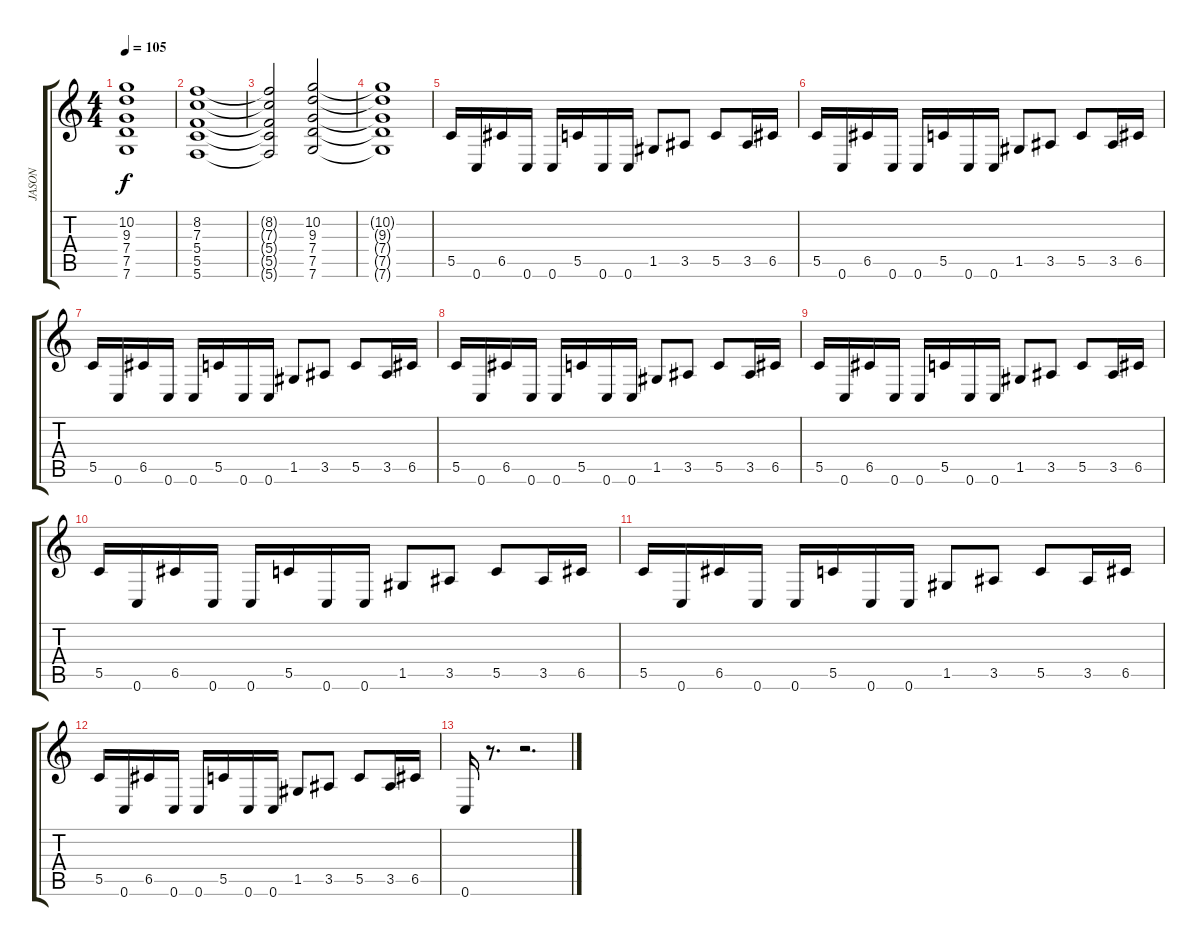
\track ("JASON" "JASON") {instrument distortionguitar}
\staff {score tabs}
\tuning (D4 A3 F3 C3 G2 C2) {hide}
\ts (4 4)
\tempo 105
\clef g2
\ks c
(10.2{t} 9.3{t} 7.4{t} 7.5{t} 7.6{t}).1{dy f} |
(8.2 7.3 5.4 5.5 5.6).1 |
(8.2{t} 7.3{t} 5.4{t} 5.5{t} 5.6{t}).2 (10.2 9.3 7.4 7.5 7.6).2 |
(10.2{t} 9.3{t} 7.4{t} 7.5{t} 7.6{t}).1 |
5.5.16 0.6.16 6.5.16 0.6.16 0.6.16 5.5.16 0.6.16 0.6.16 1.5.8 3.5.8 5.5.8 3.5.16 6.5.16 |
5.5.16 0.6.16 6.5.16 0.6.16 0.6.16 5.5.16 0.6.16 0.6.16 1.5.8 3.5.8 5.5.8 3.5.16 6.5.16 |
5.5.16 0.6.16 6.5.16 0.6.16 0.6.16 5.5.16 0.6.16 0.6.16 1.5.8 3.5.8 5.5.8 3.5.16 6.5.16 |
5.5.16 0.6.16 6.5.16 0.6.16 0.6.16 5.5.16 0.6.16 0.6.16 1.5.8 3.5.8 5.5.8 3.5.16 6.5.16 |
5.5.16 0.6.16 6.5.16 0.6.16 0.6.16 5.5.16 0.6.16 0.6.16 1.5.8 3.5.8 5.5.8 3.5.16 6.5.16 |
5.5.16 0.6.16 6.5.16 0.6.16 0.6.16 5.5.16 0.6.16 0.6.16 1.5.8 3.5.8 5.5.8 3.5.16 6.5.16 |
5.5.16 0.6.16 6.5.16 0.6.16 0.6.16 5.5.16 0.6.16 0.6.16 1.5.8 3.5.8 5.5.8 3.5.16 6.5.16 |
5.5.16 0.6.16 6.5.16 0.6.16 0.6.16 5.5.16 0.6.16 0.6.16 1.5.8 3.5.8 5.5.8 3.5.16 6.5.16 |
0.6.16 r.8{d} r.2{d}
